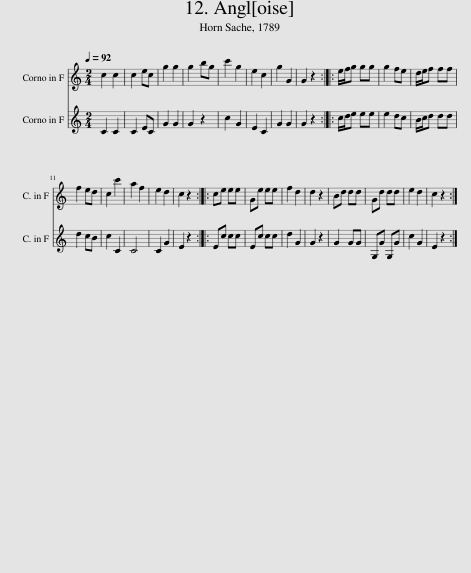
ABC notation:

X:1
%%score 1 2
L:1/8
Q:1/4=92
M:2/4
I:linebreak $
K:none
V:1 treble transpose=-7
V:2 treble transpose=-7
V:1
[K:C] c2 c2 | c2 ec | g2 g2 | g2 bg | c'2 g2 | %5
 e2 c2 | g2 G2 | G2 z2 :: e/f/g gg | g2 fe | %10
 d/e/f ff |$ f2 ed | c2 c'2 | a2 f2 | e2 d2 | %15
 c2 z2 :: ce ee | Ge ee | f2 d2 | d2 z2 | %20
 Bd dd | Gd dd | e2 d2 | c2 z2 :| %24
V:2
[K:C] C2 C2 | C2 EC | G2 G2 | G2 z2 | c2 G2 | %5
 E2 C2 | G2 G2 | G2 z2 :: c/d/e ee | e2 dc | %10
 B/c/d dd |$ d2 cB | c2 C2 | C4 | C2 G2 | %15
 E2 z2 :: Ec cc | Ec cc | d2 G2 | G2 z2 | %20
 G2 GG | G,G G,G | c2 G2 | E2 z2 :| %24
